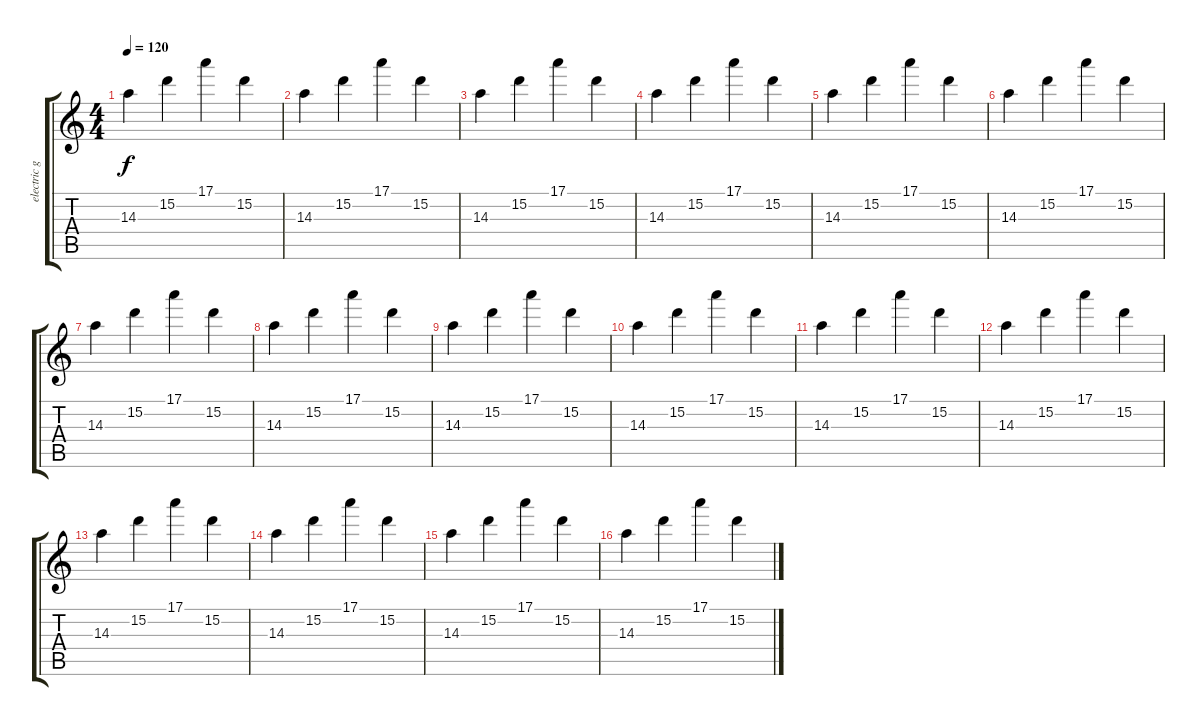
\track ("electric guitar 2" "electric g") {instrument distortionguitar}
\staff {score tabs}
\tuning (E4 B3 G3 D3 A2 E2) {hide}
\ts (4 4)
\tempo 120
\clef g2
\ks c
14.3.4{dy f} 15.2.4 17.1.4 15.2.4 |
14.3.4 15.2.4 17.1.4 15.2.4 |
14.3.4 15.2.4 17.1.4 15.2.4 |
14.3.4 15.2.4 17.1.4 15.2.4 |
14.3.4 15.2.4 17.1.4 15.2.4 |
14.3.4 15.2.4 17.1.4 15.2.4 |
14.3.4 15.2.4 17.1.4 15.2.4 |
14.3.4 15.2.4 17.1.4 15.2.4 |
14.3.4 15.2.4 17.1.4 15.2.4 |
14.3.4 15.2.4 17.1.4 15.2.4 |
14.3.4 15.2.4 17.1.4 15.2.4 |
14.3.4 15.2.4 17.1.4 15.2.4 |
14.3.4 15.2.4 17.1.4 15.2.4 |
14.3.4 15.2.4 17.1.4 15.2.4 |
14.3.4 15.2.4 17.1.4 15.2.4 |
14.3.4 15.2.4 17.1.4 15.2.4
